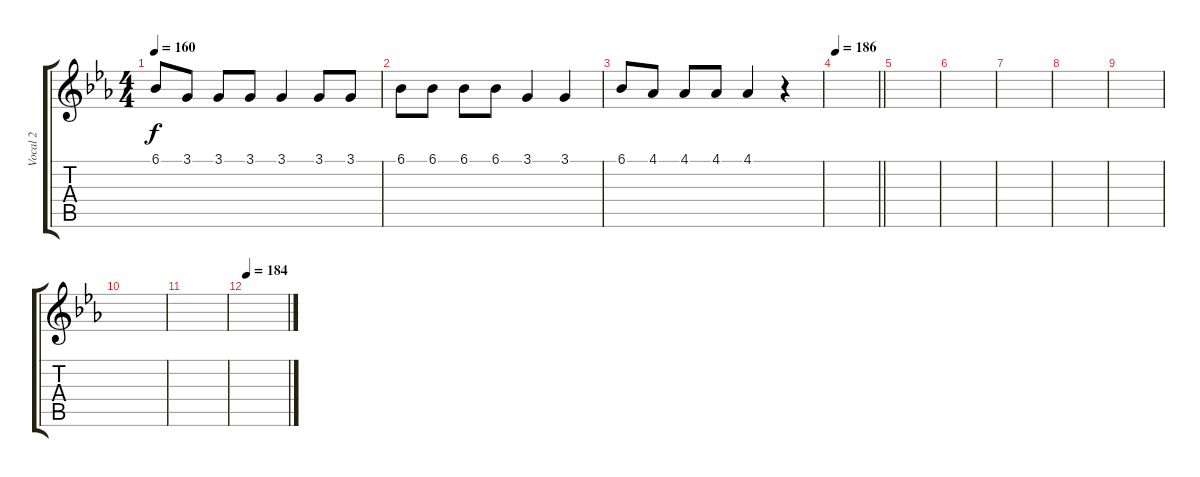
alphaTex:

\track ("Vocal 2" "Vocal 2") {instrument altosax}
\staff {score tabs}
\tuning (E4 B3 G3 D3 A2 E2) {hide}
\ts (4 4)
\tempo 160
\clef g2
\ks eb
6.1.8{dy f} 3.1.8 3.1.8 3.1.8 3.1.4 3.1.8 3.1.8 |
6.1.8 6.1.8 6.1.8 6.1.8 3.1.4 3.1.4 |
6.1.8 4.1.8 4.1.8 4.1.8 4.1.4 r.4 |
\tempo 186
\barLineRight lightlight
|
|
|
|
|
|
|
|
\tempo 184
